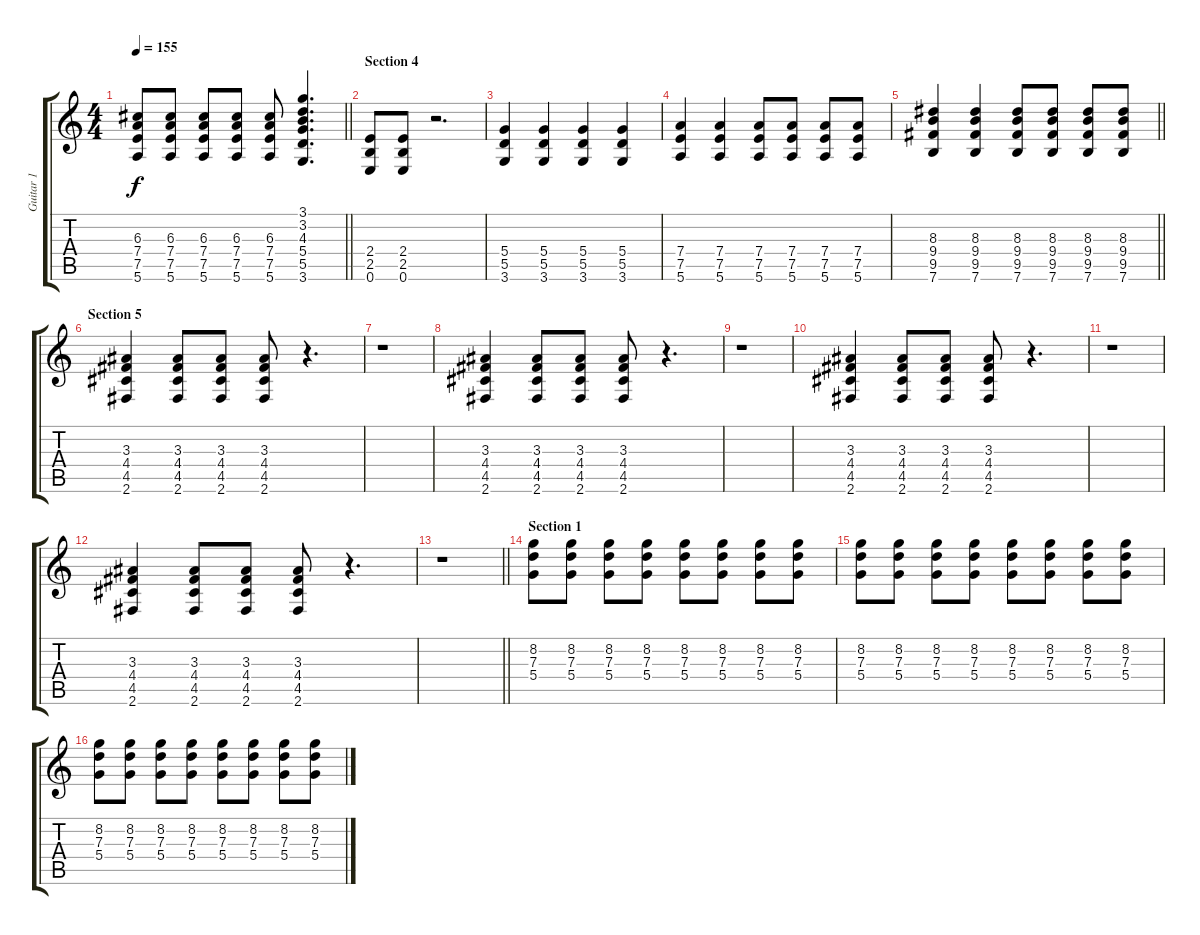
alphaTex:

\track ("Guitar 1" "Guitar 1") {instrument overdrivenguitar}
\staff {score tabs}
\tuning (E4 B3 G3 D3 A2 E2) {hide}
\ts (4 4)
\tempo 155
\clef g2
\barLineRight lightlight
\ks c
(6.3 7.4 7.5 5.6).8{dy f} (6.3 7.4 7.5 5.6).8 (6.3 7.4 7.5 5.6).8 (6.3 7.4 7.5 5.6).8 (6.3 7.4 7.5 5.6).8 (3.1 3.2 4.3 5.4 5.5 3.6).4{d} |
\section ("" "Section 4")
(2.4 2.5 0.6).8 (2.4 2.5 0.6).8 r.2{d} |
(5.4 5.5 3.6).4 (5.4 5.5 3.6).4 (5.4 5.5 3.6).4 (5.4 5.5 3.6).4 |
(7.4 7.5 5.6).4 (7.4 7.5 5.6).4 (7.4 7.5 5.6).8 (7.4 7.5 5.6).8 (7.4 7.5 5.6).8 (7.4 7.5 5.6).8 |
\barLineRight lightlight
(8.3 9.4 9.5 7.6).4 (8.3 9.4 9.5 7.6).4 (8.3 9.4 9.5 7.6).8 (8.3 9.4 9.5 7.6).8 (8.3 9.4 9.5 7.6).8 (8.3 9.4 9.5 7.6).8 |
\section ("" "Section 5")
(3.3 4.4 4.5 2.6).4 (3.3 4.4 4.5 2.6).8 (3.3 4.4 4.5 2.6).8 (3.3 4.4 4.5 2.6).8 r.4{d} |
r.1 |
(3.3 4.4 4.5 2.6).4 (3.3 4.4 4.5 2.6).8 (3.3 4.4 4.5 2.6).8 (3.3 4.4 4.5 2.6).8 r.4{d} |
r.1 |
(3.3 4.4 4.5 2.6).4 (3.3 4.4 4.5 2.6).8 (3.3 4.4 4.5 2.6).8 (3.3 4.4 4.5 2.6).8 r.4{d} |
r.1 |
(3.3 4.4 4.5 2.6).4 (3.3 4.4 4.5 2.6).8 (3.3 4.4 4.5 2.6).8 (3.3 4.4 4.5 2.6).8 r.4{d} |
\barLineRight lightlight
r.1 |
\section ("" "Section 1")
(8.2 7.3 5.4).8 (8.2 7.3 5.4).8 (8.2 7.3 5.4).8 (8.2 7.3 5.4).8 (8.2 7.3 5.4).8 (8.2 7.3 5.4).8 (8.2 7.3 5.4).8 (8.2 7.3 5.4).8 |
(8.2 7.3 5.4).8 (8.2 7.3 5.4).8 (8.2 7.3 5.4).8 (8.2 7.3 5.4).8 (8.2 7.3 5.4).8 (8.2 7.3 5.4).8 (8.2 7.3 5.4).8 (8.2 7.3 5.4).8 |
(8.2 7.3 5.4).8 (8.2 7.3 5.4).8 (8.2 7.3 5.4).8 (8.2 7.3 5.4).8 (8.2 7.3 5.4).8 (8.2 7.3 5.4).8 (8.2 7.3 5.4).8 (8.2 7.3 5.4).8
